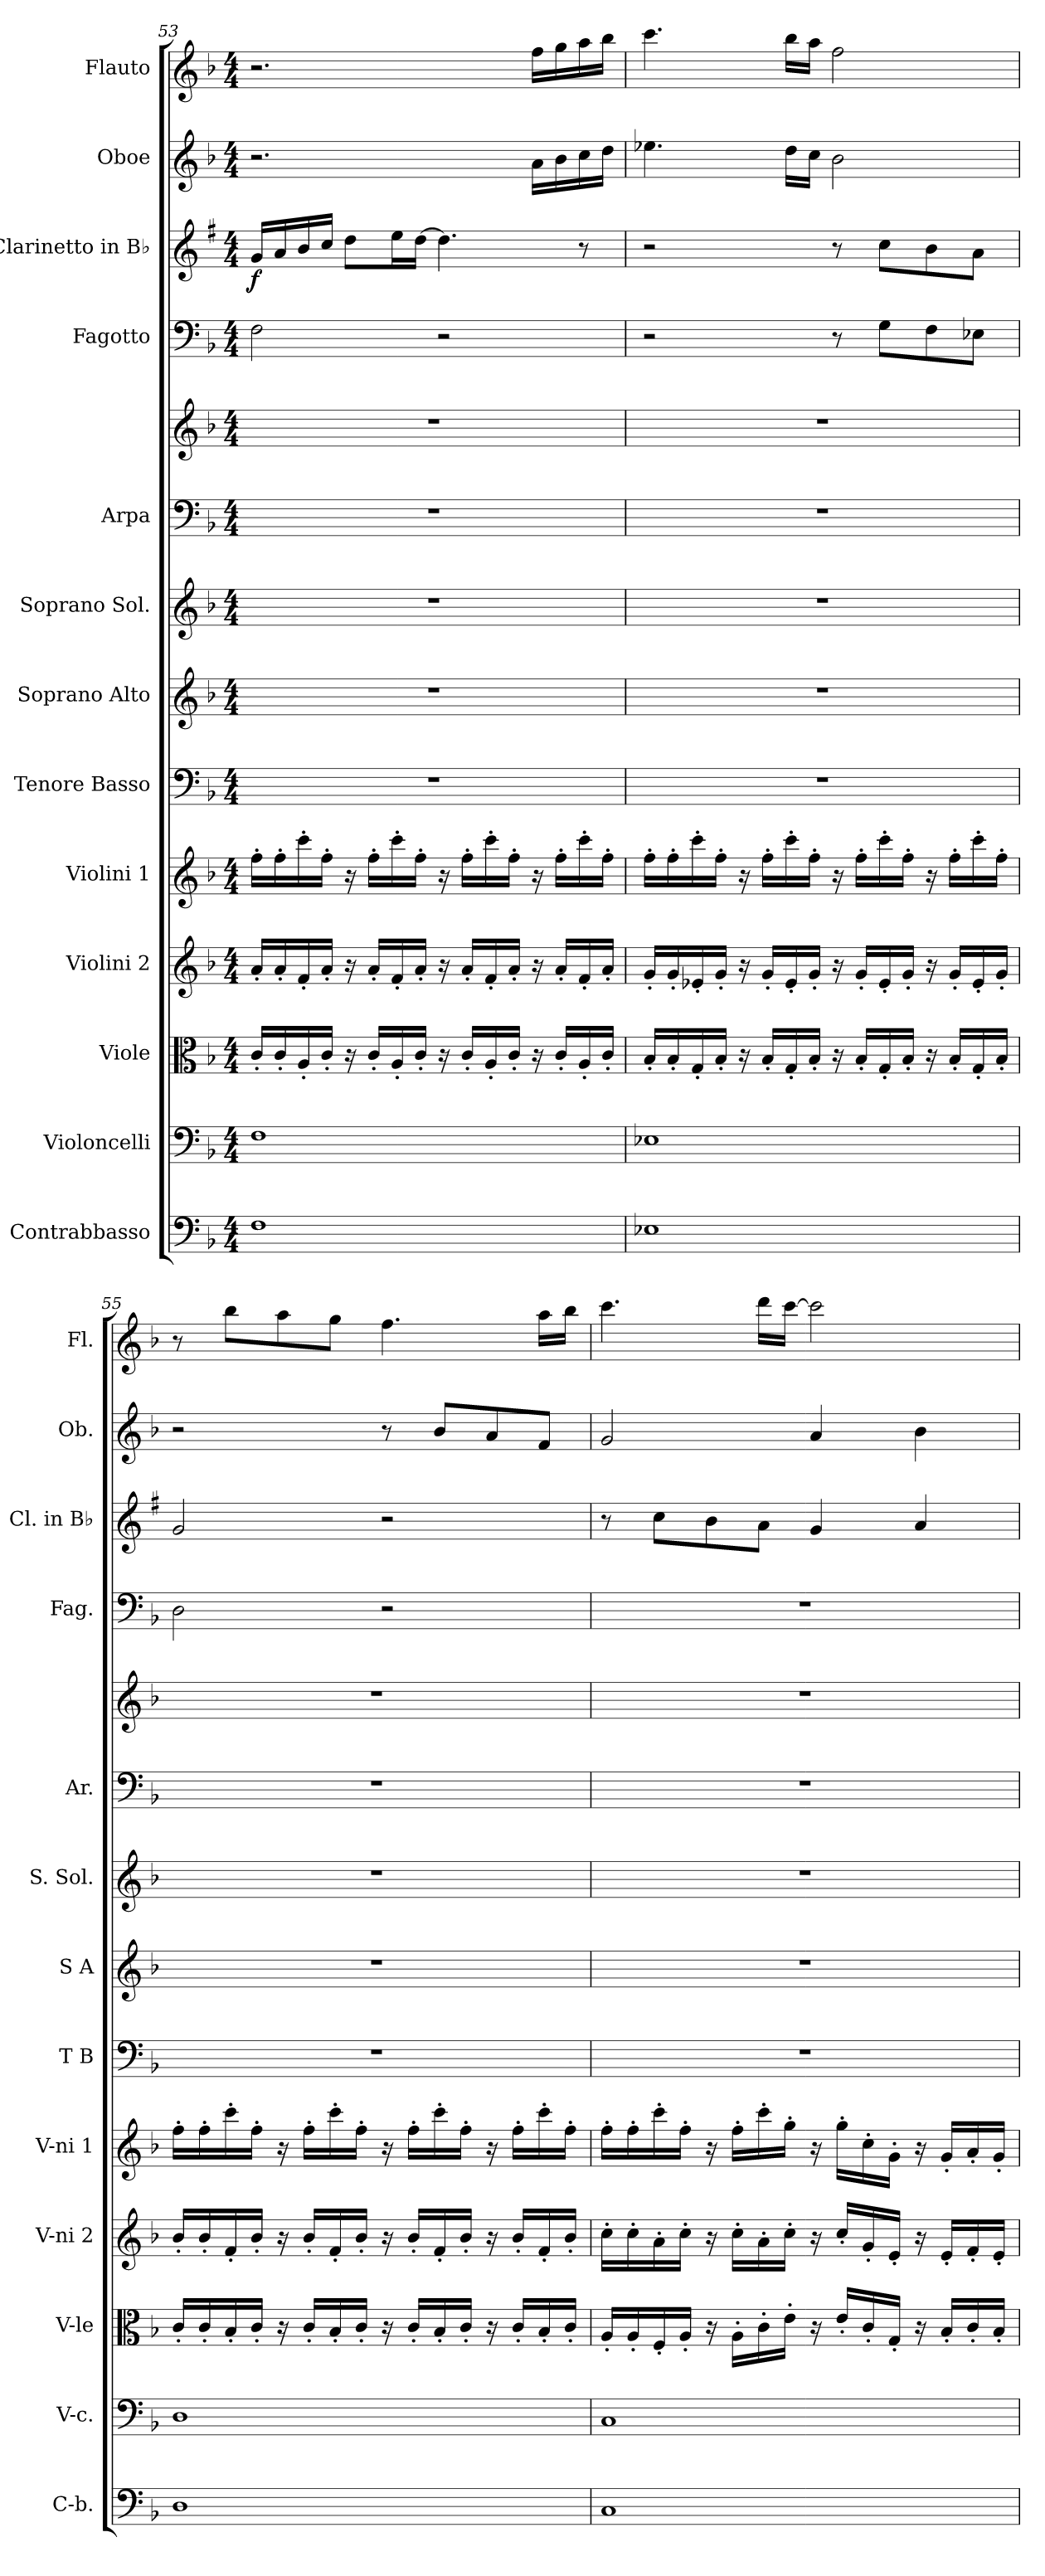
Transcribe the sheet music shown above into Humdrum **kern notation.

**kern	**kern	**kern	**kern	**kern	**kern	**kern	**kern	**kern	**kern	**kern	**kern	**dynam	**kern	**kern
*part13	*part12	*part11	*part10	*part9	*part8	*part7	*part6	*part5	*part5	*part4	*part3	*part3	*part2	*part1
*staff14	*staff13	*staff12	*staff11	*staff10	*staff9	*staff8	*staff7	*staff6	*staff5	*staff4	*staff3	*staff3	*staff2	*staff1
*I"Contrabbasso	*I"Violoncelli	*I"Viole	*I"Violini 2	*I"Violini 1	*I"Tenore Basso	*I"Soprano Alto	*I"Soprano Sol.	*I"Arpa	*	*I"Fagotto	*I"Clarinetto in B♭	*	*I"Oboe	*I"Flauto
*I'C-b.	*I'V-c.	*I'V-le	*I'V-ni 2	*I'V-ni 1	*I'T B	*I'S A	*I'S. Sol.	*I'Ar.	*	*I'Fag.	*I'Cl. in B♭	*	*I'Ob.	*I'Fl.
*clefF4	*clefF4	*clefC3	*clefG2	*clefG2	*clefF4	*clefG2	*clefG2	*clefF4	*clefG2	*clefF4	*clefG2	*	*clefG2	*clefG2
*	*	*	*	*	*	*	*	*	*	*	*ITrd1c2	*	*	*
*k[b-]	*k[b-]	*k[b-]	*k[b-]	*k[b-]	*k[b-]	*k[b-]	*k[b-]	*k[b-]	*k[b-]	*k[b-]	*k[b-]	*	*k[b-]	*k[b-]
*M4/4	*M4/4	*M4/4	*M4/4	*M4/4	*M4/4	*M4/4	*M4/4	*M4/4	*M4/4	*M4/4	*M4/4	*	*M4/4	*M4/4
=53	=53	=53	=53	=53	=53	=53	=53	=53	=53	=53	=53	=53	=53	=53
1F	1F	16c'LL	16a'LL	16ff'LL	1r	1r	1r	1r	1r	2F	16fLL	f	2.r	2.r
.	.	16c'	16a'	16ff'	.	.	.	.	.	.	16g	.	.	.
.	.	16A'	16f'	16ccc'	.	.	.	.	.	.	16a	.	.	.
.	.	16c'JJ	16a'JJ	16ff'JJ	.	.	.	.	.	.	16b-JJ	.	.	.
.	.	16r	16r	16r	.	.	.	.	.	.	8ccL	.	.	.
.	.	16c'LL	16a'LL	16ff'LL	.	.	.	.	.	.	.	.	.	.
.	.	16A'	16f'	16ccc'	.	.	.	.	.	.	16ddL	.	.	.
.	.	16c'JJ	16a'JJ	16ff'JJ	.	.	.	.	.	.	[16ccJJ	.	.	.
.	.	16r	16r	16r	.	.	.	.	.	2r	4.cc]	.	.	.
.	.	16c'LL	16a'LL	16ff'LL	.	.	.	.	.	.	.	.	.	.
.	.	16A'	16f'	16ccc'	.	.	.	.	.	.	.	.	.	.
.	.	16c'JJ	16a'JJ	16ff'JJ	.	.	.	.	.	.	.	.	.	.
.	.	16r	16r	16r	.	.	.	.	.	.	.	.	16aLL	16ffLL
.	.	16c'LL	16a'LL	16ff'LL	.	.	.	.	.	.	.	.	16b-	16gg
.	.	16A'	16f'	16ccc'	.	.	.	.	.	.	8r	.	16cc	16aa
.	.	16c'JJ	16a'JJ	16ff'JJ	.	.	.	.	.	.	.	.	16ddJJ	16bb-JJ
=54	=54	=54	=54	=54	=54	=54	=54	=54	=54	=54	=54	=54	=54	=54
1E-X	1E-X	16B-'LL	16g'LL	16ff'LL	1r	1r	1r	1r	1r	2r	2r	.	4.ee-X	4.ccc
.	.	16B-'	16g'	16ff'	.	.	.	.	.	.	.	.	.	.
.	.	16G'	16e-X'	16ccc'	.	.	.	.	.	.	.	.	.	.
.	.	16B-'JJ	16g'JJ	16ff'JJ	.	.	.	.	.	.	.	.	.	.
.	.	16r	16r	16r	.	.	.	.	.	.	.	.	.	.
.	.	16B-'LL	16g'LL	16ff'LL	.	.	.	.	.	.	.	.	.	.
.	.	16G'	16e-'	16ccc'	.	.	.	.	.	.	.	.	16ddLL	16bb-LL
.	.	16B-'JJ	16g'JJ	16ff'JJ	.	.	.	.	.	.	.	.	16ccJJ	16aaJJ
.	.	16r	16r	16r	.	.	.	.	.	8r	8r	.	2b-	2ff
.	.	16B-'LL	16g'LL	16ff'LL	.	.	.	.	.	.	.	.	.	.
.	.	16G'	16e-'	16ccc'	.	.	.	.	.	8GL	8b-L	.	.	.
.	.	16B-'JJ	16g'JJ	16ff'JJ	.	.	.	.	.	.	.	.	.	.
.	.	16r	16r	16r	.	.	.	.	.	8F	8a	.	.	.
.	.	16B-'LL	16g'LL	16ff'LL	.	.	.	.	.	.	.	.	.	.
.	.	16G'	16e-'	16ccc'	.	.	.	.	.	8E-XJ	8gJ	.	.	.
.	.	16B-'JJ	16g'JJ	16ff'JJ	.	.	.	.	.	.	.	.	.	.
=55	=55	=55	=55	=55	=55	=55	=55	=55	=55	=55	=55	=55	=55	=55
1D	1D	16c'LL	16b-'LL	16ff'LL	1r	1r	1r	1r	1r	2D	2f	.	2r	8r
.	.	16c'	16b-'	16ff'	.	.	.	.	.	.	.	.	.	.
.	.	16B-'	16f'	16ccc'	.	.	.	.	.	.	.	.	.	8bb-L
.	.	16c'JJ	16b-'JJ	16ff'JJ	.	.	.	.	.	.	.	.	.	.
.	.	16r	16r	16r	.	.	.	.	.	.	.	.	.	8aa
.	.	16c'LL	16b-'LL	16ff'LL	.	.	.	.	.	.	.	.	.	.
.	.	16B-'	16f'	16ccc'	.	.	.	.	.	.	.	.	.	8ggJ
.	.	16c'JJ	16b-'JJ	16ff'JJ	.	.	.	.	.	.	.	.	.	.
.	.	16r	16r	16r	.	.	.	.	.	2r	2r	.	8r	4.ff
.	.	16c'LL	16b-'LL	16ff'LL	.	.	.	.	.	.	.	.	.	.
.	.	16B-'	16f'	16ccc'	.	.	.	.	.	.	.	.	8b-L	.
.	.	16c'JJ	16b-'JJ	16ff'JJ	.	.	.	.	.	.	.	.	.	.
.	.	16r	16r	16r	.	.	.	.	.	.	.	.	8a	.
.	.	16c'LL	16b-'LL	16ff'LL	.	.	.	.	.	.	.	.	.	.
.	.	16B-'	16f'	16ccc'	.	.	.	.	.	.	.	.	8fJ	16aaLL
.	.	16c'JJ	16b-'JJ	16ff'JJ	.	.	.	.	.	.	.	.	.	16bb-JJ
=56	=56	=56	=56	=56	=56	=56	=56	=56	=56	=56	=56	=56	=56	=56
1C	1C	16A'LL	16cc'LL	16ff'LL	1r	1r	1r	1r	1r	1r	8r	.	2g	4.ccc
.	.	16A'	16cc'	16ff'	.	.	.	.	.	.	.	.	.	.
.	.	16F'	16a'	16ccc'	.	.	.	.	.	.	8b-L	.	.	.
.	.	16A'JJ	16cc'JJ	16ff'JJ	.	.	.	.	.	.	.	.	.	.
.	.	16r	16r	16r	.	.	.	.	.	.	8a	.	.	.
.	.	16A'LL	16cc'LL	16ff'LL	.	.	.	.	.	.	.	.	.	.
.	.	16c'	16a'	16ccc'	.	.	.	.	.	.	8gJ	.	.	16dddLL
.	.	16e'JJ	16cc'JJ	16gg'JJ	.	.	.	.	.	.	.	.	.	[16cccJJ
.	.	16r	16r	16r	.	.	.	.	.	.	4f	.	4a	2ccc]
.	.	16e'LL	16cc'LL	16gg'LL	.	.	.	.	.	.	.	.	.	.
.	.	16c'	16g'	16cc'	.	.	.	.	.	.	.	.	.	.
.	.	16G'JJ	16e'JJ	16g'JJ	.	.	.	.	.	.	.	.	.	.
.	.	16r	16r	16r	.	.	.	.	.	.	4g	.	4b-	.
.	.	16B-'LL	16e'LL	16g'LL	.	.	.	.	.	.	.	.	.	.
.	.	16c'	16f'	16a'	.	.	.	.	.	.	.	.	.	.
.	.	16B-'JJ	16e'JJ	16g'JJ	.	.	.	.	.	.	.	.	.	.
=	=	=	=	=	=	=	=	=	=	=	=	=	=	=
*-	*-	*-	*-	*-	*-	*-	*-	*-	*-	*-	*-	*-	*-	*-
